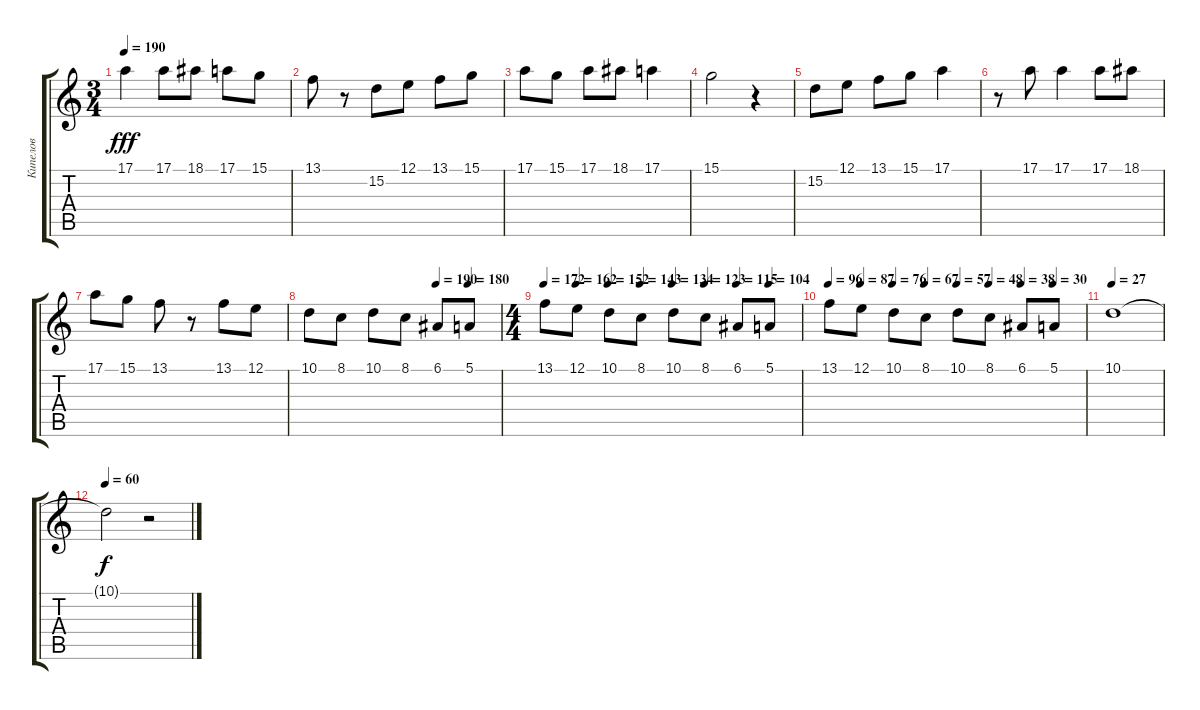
\track ("Кипелов" "Кипелов") {instrument violin}
\staff {score tabs}
\tuning (E4 B3 G3 D3 A2 E2) {hide}
\ts (3 4)
\tempo 190
\clef g2
\ks c
17.1.4{dy fff} 17.1.8 18.1.8 17.1.8 15.1.8 |
13.1.8 r.8 15.2.8 12.1.8 13.1.8 15.1.8 |
17.1.8 15.1.8 17.1.8 18.1.8 17.1.4 |
15.1.2 r.4 |
15.2.8 12.1.8 13.1.8 15.1.8 17.1.4 |
r.8 17.1.8 17.1.4 17.1.8 18.1.8 |
17.1.8 15.1.8 13.1.8 r.8 13.1.8 12.1.8 |
\tempo (190 0.6666666666666666)
\tempo (180 0.8333333333333334)
10.1.8 8.1.8 10.1.8 8.1.8 6.1.8 5.1.8 |
\ts (4 4)
\tempo 172
\tempo (162 0.125)
\tempo (152 0.25)
\tempo (143 0.375)
\tempo (134 0.5)
\tempo (123 0.625)
\tempo (115 0.75)
\tempo (104 0.875)
13.1.8 12.1.8 10.1.8 8.1.8 10.1.8 8.1.8 6.1.8 5.1.8 |
\tempo 96
\tempo (87 0.125)
\tempo (76 0.25)
\tempo (67 0.375)
\tempo (57 0.5)
\tempo (48 0.625)
\tempo (38 0.75)
\tempo (30 0.875)
13.1.8 12.1.8 10.1.8 8.1.8 10.1.8 8.1.8 6.1.8 5.1.8 |
\tempo 27
10.1.1 |
\tempo 60
10.1{t}.2{dy f} r.2
